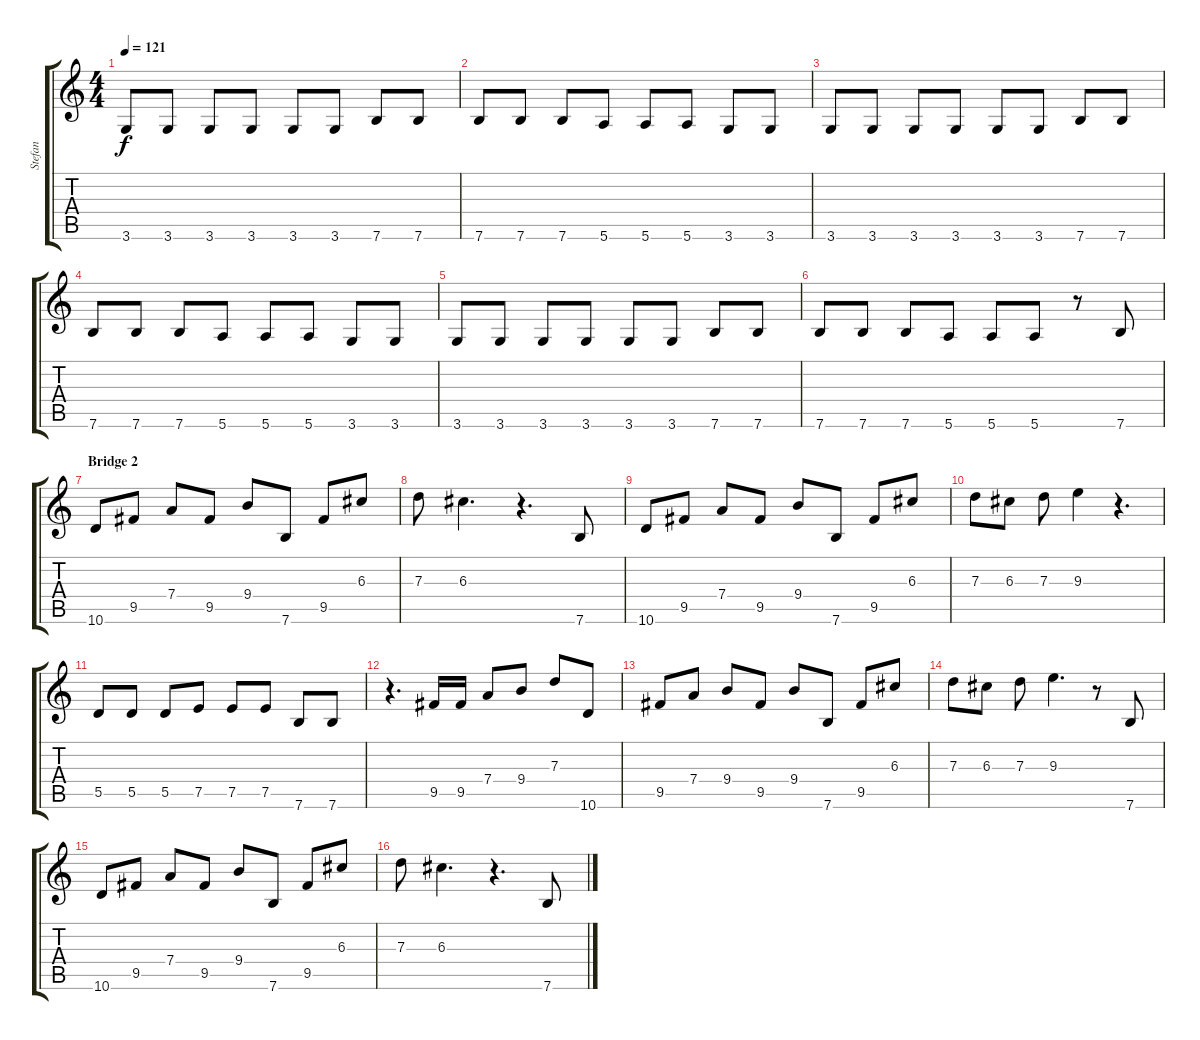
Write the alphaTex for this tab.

\track ("Stefan" "Stefan") {instrument electricbassfinger}
\staff {score tabs}
\tuning (E4 B3 G3 D3 A2 E2) {hide}
\ts (4 4)
\tempo 121
\clef g2
\ks c
3.6.8{dy f} 3.6.8 3.6.8 3.6.8 3.6.8 3.6.8 7.6.8 7.6.8 |
7.6.8 7.6.8 7.6.8 5.6.8 5.6.8 5.6.8 3.6.8 3.6.8 |
3.6.8 3.6.8 3.6.8 3.6.8 3.6.8 3.6.8 7.6.8 7.6.8 |
7.6.8 7.6.8 7.6.8 5.6.8 5.6.8 5.6.8 3.6.8 3.6.8 |
3.6.8 3.6.8 3.6.8 3.6.8 3.6.8 3.6.8 7.6.8 7.6.8 |
7.6.8 7.6.8 7.6.8 5.6.8 5.6.8 5.6.8 r.8 7.6.8 |
\section ("" "Bridge 2")
10.6.8 9.5.8 7.4.8 9.5.8 9.4.8 7.6.8 9.5.8 6.3.8 |
7.3.8 6.3.4{d} r.4{d} 7.6.8 |
10.6.8 9.5.8 7.4.8 9.5.8 9.4.8 7.6.8 9.5.8 6.3.8 |
7.3.8 6.3.8 7.3.8 9.3.4 r.4{d} |
5.5.8 5.5.8 5.5.8 7.5.8 7.5.8 7.5.8 7.6.8 7.6.8 |
r.4{d} 9.5.16 9.5.16 7.4.8 9.4.8 7.3.8 10.6.8 |
9.5.8 7.4.8 9.4.8 9.5.8 9.4.8 7.6.8 9.5.8 6.3.8 |
7.3.8 6.3.8 7.3.8 9.3.4{d} r.8 7.6.8 |
10.6.8 9.5.8 7.4.8 9.5.8 9.4.8 7.6.8 9.5.8 6.3.8 |
7.3.8 6.3.4{d} r.4{d} 7.6.8
